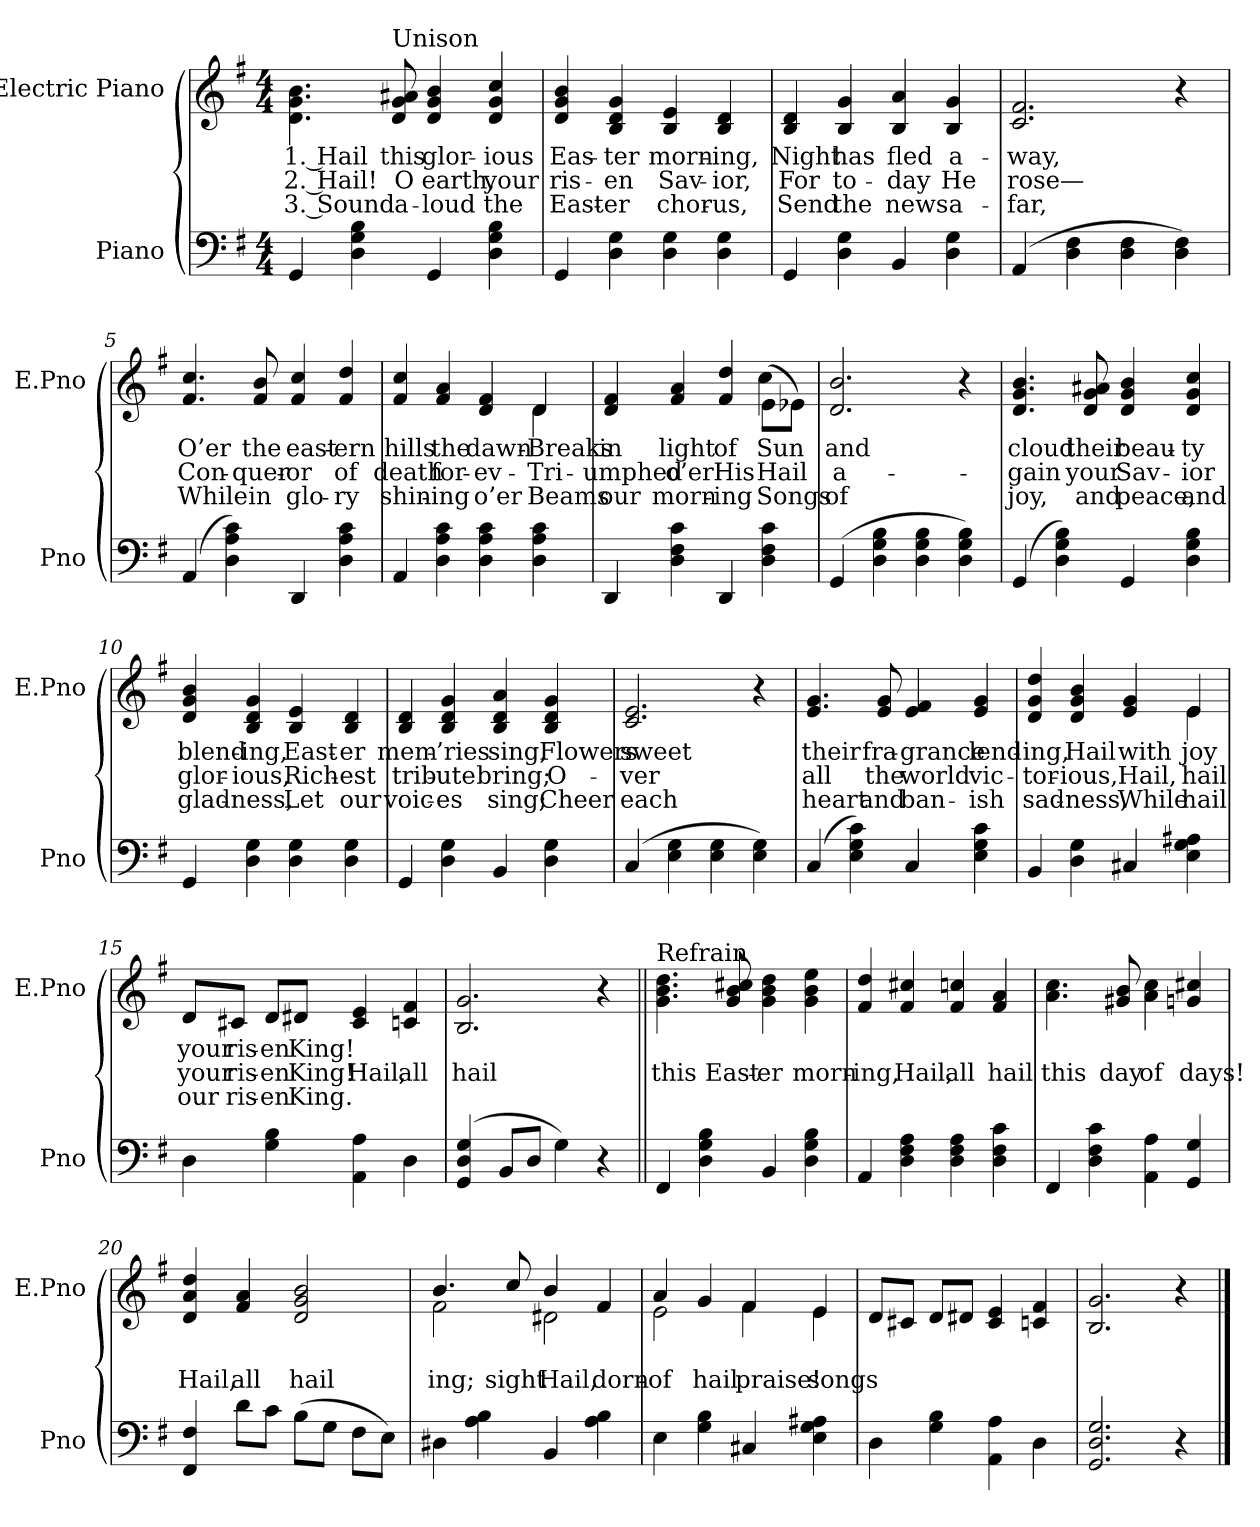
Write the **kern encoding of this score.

**kern	**kern	**text	**text	**text
*part2	*part1	*part1	*part1	*part1
*staff2	*staff1	*staff1	*staff1	*staff1
*I"Piano	*I"Electric Piano	*	*	*
*I'Pno	*I'E.Pno	*	*	*
*clefF4	*clefG2	*	*	*
*k[f#]	*k[f#]	*	*	*
*G:	*G:	*	*	*
*M4/4	*M4/4	*	*	*
=1	=1	=1	=1	=1
4GG	4.d\ 4.g\ 4.b\	1. Hail	2. Hail!	3. Sound
4D 4G 4B	.	.	.	.
!	!LO:TX:t=Unison	!	!	!
.	8d 8g 8a#X	this	O	a-
4GG	4d 4g 4b	glor-	earth,	-loud
4D 4G 4B	4d 4g 4cc	-ious	your	the
=2	=2	=2	=2	=2
4GG	4d 4g 4b	Eas-	ris-	East-
4D 4G	4B 4d 4g	-ter	-en	-er
4D 4G	4B 4e	morn-	Sav-	chor-
4D 4G	4B 4d	-ing,	-ior,	-us,
=3	=3	=3	=3	=3
4GG	4B 4d	Night	For	Send
4D 4G	4B 4g	has	to-	the
4BB	4B 4a	fled	-day	news
4D 4G	4B 4g	a-	He	a-
=4	=4	=4	=4	=4
(4AA	2.c 2.f#	-way,	rose—	-far,
4D 4F#	.	.	.	.
4D 4F#	.	.	.	.
4D 4F#)	4r	.	.	.
=5	=5	=5	=5	=5
(4AA	4.f# 4.cc	O’er	Con-	While
4D 4A 4c)	.	.	.	.
.	8f# 8b	the	-quer-	in
4DD	4f# 4cc	east-	-or	glo-
4D 4A 4c	4f# 4dd	-ern	of	-ry
=6	=6	=6	=6	=6
*	*^	*	*	*
4AA	4f# 4cc	2.ryy	hills	death	shin-
4D 4A 4c	4f# 4a	.	the	for-	-ing
4D 4A 4c	4d 4f#	.	dawn-	-ev-	o’er
4D 4A 4c	4d/	4d	Breaks	Tri-	Beams
=7	=7	=7	=7	=7	=7
4DD	4d 4f#	2.ryy	in	-umphed	our
4D 4F# 4c	4f# 4a	.	light	o’er	morn-
4DD	4f# 4dd	.	of	His	-ing
4D 4F# 4c	(8e\L	4cc	Sun	Hail	Songs
.	8e-X\J)	.	.	.	.
*	*v	*v	*	*	*
=8	=8	=8	=8	=8
(4GG	2.d 2.b	and	a-	of
4D 4G 4B	.	.	.	.
4D 4G 4B	.	.	.	.
4D 4G 4B)	4r	.	.	.
=9	=9	=9	=9	=9
(4GG	4.d 4.g 4.b	cloud	-gain	joy,
4D 4G 4B)	.	.	.	.
.	8d 8g 8a#X	their	your	and
4GG	4d 4g 4b	beau-	Sav-	peace,
4D 4G 4B	4d 4g 4cc	-ty	-ior	and
=10	=10	=10	=10	=10
4GG	4d 4g 4b	blend-	glor-	glad-
4D 4G	4B 4d 4g	-ing,	-ious,	-ness,
4D 4G	4B 4e	East-	Rich-	Let
4D 4G	4B 4d	-er	-est	our
=11	=11	=11	=11	=11
4GG	4B 4d	mem-	trib-	voic-
4D 4G	4B 4d 4g	-’ries	-ute	-es
4BB	4B 4d 4a	sing,	bring;	sing;
4D 4G	4B 4d 4g	Flowers	O-	Cheer
=12	=12	=12	=12	=12
(4C	2.c 2.e	sweet	-ver	each
4E 4G	.	.	.	.
4E 4G	.	.	.	.
4E 4G)	4r	.	.	.
=13	=13	=13	=13	=13
(4C	4.e 4.g	their	all	heart
4E 4G 4c)	.	.	.	.
.	8e 8g	fra-	the	and
4C	4e 4f#	-grance	world	ban-
4E 4G 4c	4e 4g	lend-	vic-	-ish
=14	=14	=14	=14	=14
*	*^	*	*	*
4BB	4d 4g 4dd	2.ryy	-ing,	-tor-	sad-
4D 4G	4d 4g 4b	.	Hail	-ious,	-ness,
4C#X	4e 4g	.	with	Hail,	While
4E 4G 4A#X	4e/	4e	joy	hail	hail
*	*v	*v	*	*	*
=15	=15	=15	=15	=15
4D	8d/L	your	your	our
.	8c#X/J	ris-	ris-	ris-
4G 4B	8d/L	-en	-en	-en
.	8d#X/J	King!	King!	King.
4AA 4A	4c# 4e	.	Hail,	.
4D	4cn 4f#	.	all	.
=16	=16	=16	=16	=16
(4GG 4D 4G	2.B 2.g	.	hail	.
8BB/L	.	.	.	.
8D/J	.	.	.	.
4G)	.	.	.	.
4r	4r	.	.	.
=17||	=17||	=17||	=17||	=17||
!	!LO:TX:t=Refrain	!	!	!
4FF#	4.g 4.b 4.dd	.	this	.
4D 4G 4B	.	.	.	.
.	8g 8b 8cc#X	.	East-	.
4BB	4g 4b 4dd	.	-er	.
4D 4G 4B	4g 4b 4ee	.	morn-	.
=18	=18	=18	=18	=18
4AA	4f# 4dd	.	-ing,	.
4D 4F# 4A	4f# 4cc#X	.	Hail,	.
4D 4F# 4A	4f# 4ccn	.	all	.
4D 4F# 4c	4f# 4a	.	hail	.
=19	=19	=19	=19	=19
4FF#	4.a 4.cc	.	this	.
4D 4F# 4c	.	.	.	.
.	8g#X 8b	.	day	.
4AA 4A	4a 4cc	.	of	.
4GG 4G	4gn 4cc#X	.	days!	.
=20	=20	=20	=20	=20
4FF# 4F#	4d 4a 4dd	.	Hail,	.
8d\L	4f# 4a	.	all	.
8c\J	.	.	.	.
(8B\L	2d 2g 2b	.	hail	.
8G\J	.	.	.	.
8F#\L	.	.	.	.
8E\J)	.	.	.	.
=21	=21	=21	=21	=21
*	*^	*	*	*
4D#X	4.b/	2f#	.	-ing;	.
4A 4B	.	.	.	.	.
.	8cc/	.	.	sight	.
4BB	4b/	2d#X	.	Hail,	.
4A 4B	4f#/	.	.	-dorn-	.
=22	=22	=22	=22	=22	=22
4E	4a/	2e	.	of	.
4G 4B	4g/	.	.	hail	.
4C#X	4f#/	4f#	.	praise!	.
4E 4G 4A#X	4e/	4e	.	songs	.
*	*v	*v	*	*	*
=23	=23	=23	=23	=23
4D	8d/L	.	.	.
.	8c#X/J	.	.	.
4G 4B	8d/L	.	.	.
.	8d#X/J	.	.	.
4AA 4A	4c# 4e	.	.	.
4D	4cn 4f#	.	.	.
=24	=24	=24	=24	=24
2.GG 2.D 2.G	2.B 2.g	.	.	.
4r	4r	.	.	.
==	==	==	==	==
*-	*-	*-	*-	*-
